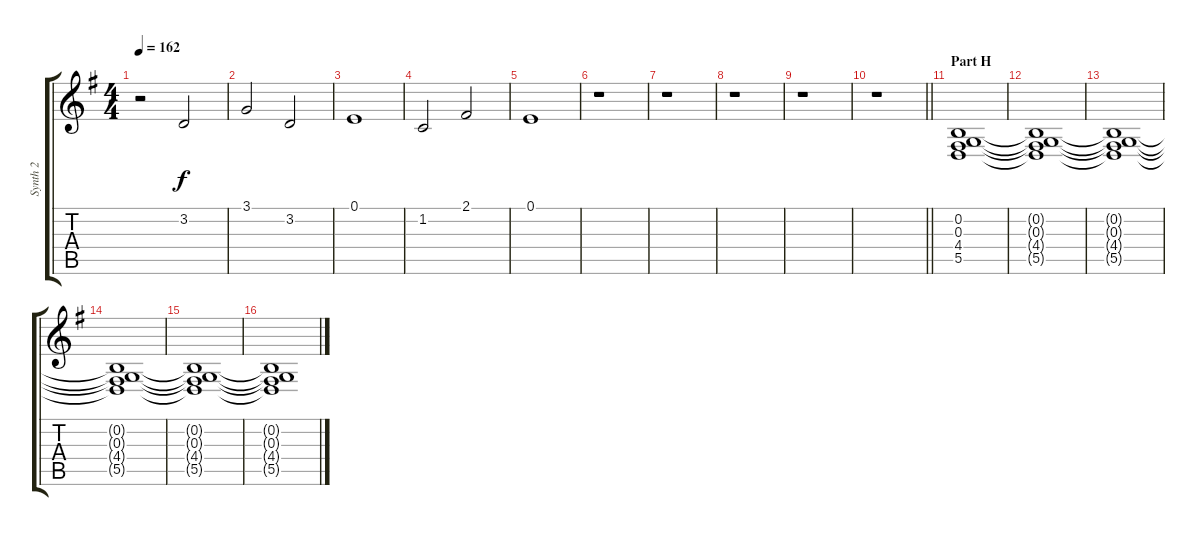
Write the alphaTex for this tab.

\track ("Synth 2" "Synth 2") {instrument pad3polysynth}
\staff {score tabs}
\tuning (E4 B3 G3 D3 A2 E2) {hide}
\ts (4 4)
\tempo 162
\clef g2
\ks g
r.2{dy f} 3.2.2 |
3.1.2 3.2.2 |
0.1.1 |
1.2.2 2.1.2 |
0.1.1 |
r.1 |
r.1 |
r.1 |
r.1 |
\barLineRight lightlight
r.1 |
\section ("" "Part H")
(0.2 0.3 4.4 5.5).1 |
(0.2{t} 0.3{t} 4.4{t} 5.5{t}).1 |
(0.2{t} 0.3{t} 4.4{t} 5.5{t}).1 |
(0.2{t} 0.3{t} 4.4{t} 5.5{t}).1 |
(0.2{t} 0.3{t} 4.4{t} 5.5{t}).1 |
(0.2{t} 0.3{t} 4.4{t} 5.5{t}).1
